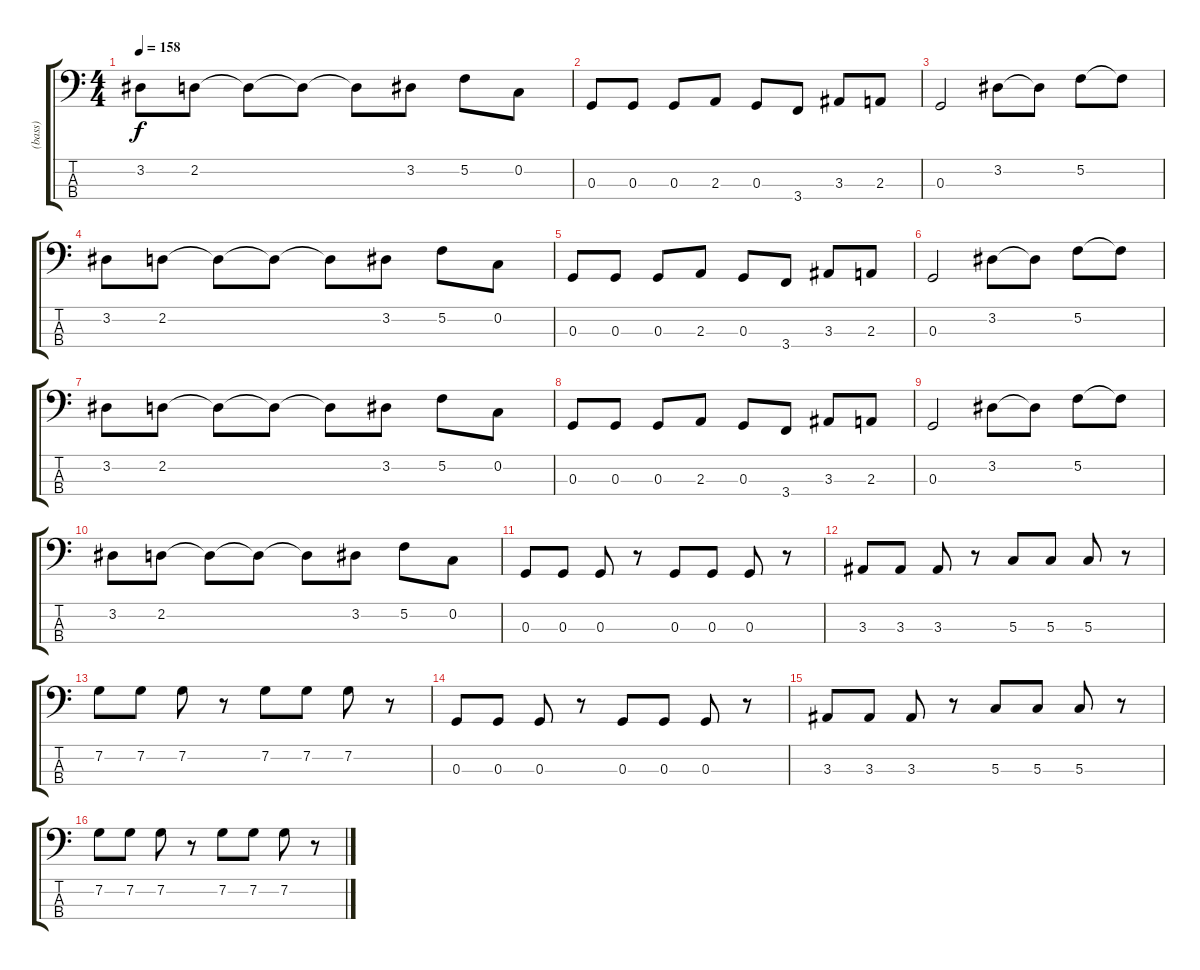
\track ("(bass)" "(bass)") {instrument electricbassfinger}
\staff {score tabs}
\tuning (F2 C2 G1 D1) {hide}
\ts (4 4)
\tempo 158
\clef f4
\ks c
3.2.8{dy f} 2.2.8 2.2{t}.8 2.2{t}.8 2.2{t}.8 3.2.8 5.2.8 0.2.8 |
0.3.8 0.3.8 0.3.8 2.3.8 0.3.8 3.4.8 3.3.8 2.3.8 |
0.3.2 3.2.8 3.2{t}.8 5.2.8 5.2{t}.8 |
3.2.8 2.2.8 2.2{t}.8 2.2{t}.8 2.2{t}.8 3.2.8 5.2.8 0.2.8 |
0.3.8 0.3.8 0.3.8 2.3.8 0.3.8 3.4.8 3.3.8 2.3.8 |
0.3.2 3.2.8 3.2{t}.8 5.2.8 5.2{t}.8 |
3.2.8 2.2.8 2.2{t}.8 2.2{t}.8 2.2{t}.8 3.2.8 5.2.8 0.2.8 |
0.3.8 0.3.8 0.3.8 2.3.8 0.3.8 3.4.8 3.3.8 2.3.8 |
0.3.2 3.2.8 3.2{t}.8 5.2.8 5.2{t}.8 |
3.2.8 2.2.8 2.2{t}.8 2.2{t}.8 2.2{t}.8 3.2.8 5.2.8 0.2.8 |
0.3.8 0.3.8 0.3.8 r.8 0.3.8 0.3.8 0.3.8 r.8 |
3.3.8 3.3.8 3.3.8 r.8 5.3.8 5.3.8 5.3.8 r.8 |
7.2.8 7.2.8 7.2.8 r.8 7.2.8 7.2.8 7.2.8 r.8 |
0.3.8 0.3.8 0.3.8 r.8 0.3.8 0.3.8 0.3.8 r.8 |
3.3.8 3.3.8 3.3.8 r.8 5.3.8 5.3.8 5.3.8 r.8 |
7.2.8 7.2.8 7.2.8 r.8 7.2.8 7.2.8 7.2.8 r.8
